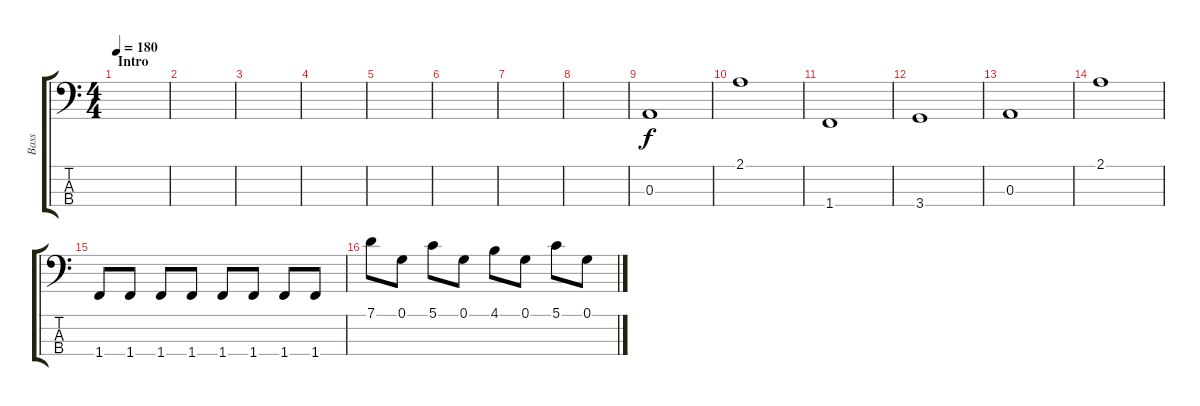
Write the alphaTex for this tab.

\track ("Bass" "Bass") {instrument electricbasspick}
\staff {score tabs}
\tuning (G2 D2 A1 E1) {hide}
\ts (4 4)
\section ("" "Intro")
\tempo 180
\clef f4
\ks c
|
|
|
|
|
|
|
|
0.3.1 |
2.1.1 |
1.4.1 |
3.4.1 |
0.3.1 |
2.1.1 |
1.4.8 1.4.8 1.4.8 1.4.8 1.4.8 1.4.8 1.4.8 1.4.8 |
7.1.8 0.1.8 5.1.8 0.1.8 4.1.8 0.1.8 5.1.8 0.1.8
